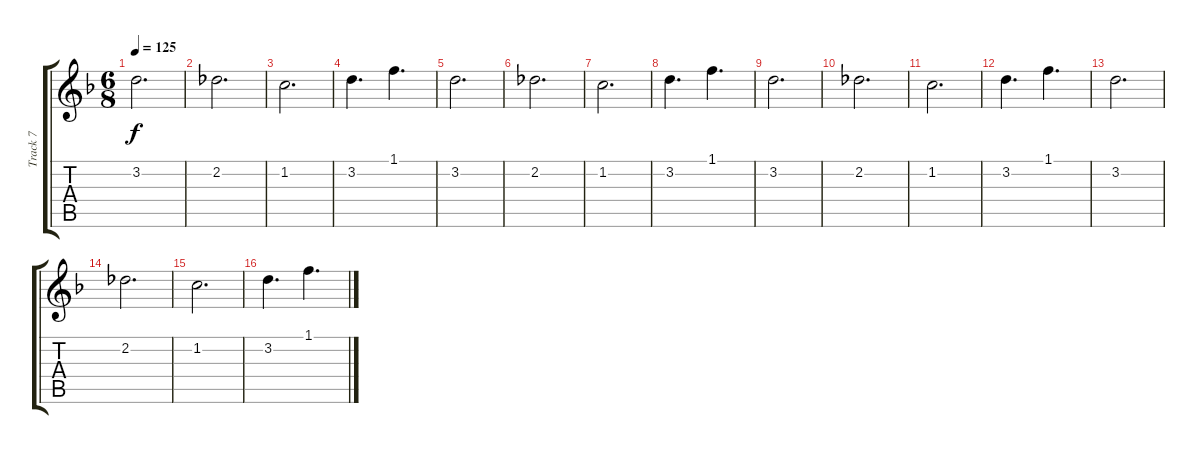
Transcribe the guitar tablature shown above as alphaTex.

\track ("Track 7" "Track 7") {instrument overdrivenguitar}
\staff {score tabs}
\tuning (E4 B3 G3 D3 A2 E2) {hide}
\ts (6 8)
\tempo 125
\clef g2
\ks f
3.2.2{d dy f} |
2.2.2{d} |
1.2.2{d} |
3.2.4{d} 1.1.4{d} |
3.2.2{d} |
2.2.2{d} |
1.2.2{d} |
3.2.4{d} 1.1.4{d} |
3.2.2{d} |
2.2.2{d} |
1.2.2{d} |
3.2.4{d} 1.1.4{d} |
3.2.2{d} |
2.2.2{d} |
1.2.2{d} |
3.2.4{d} 1.1.4{d}
